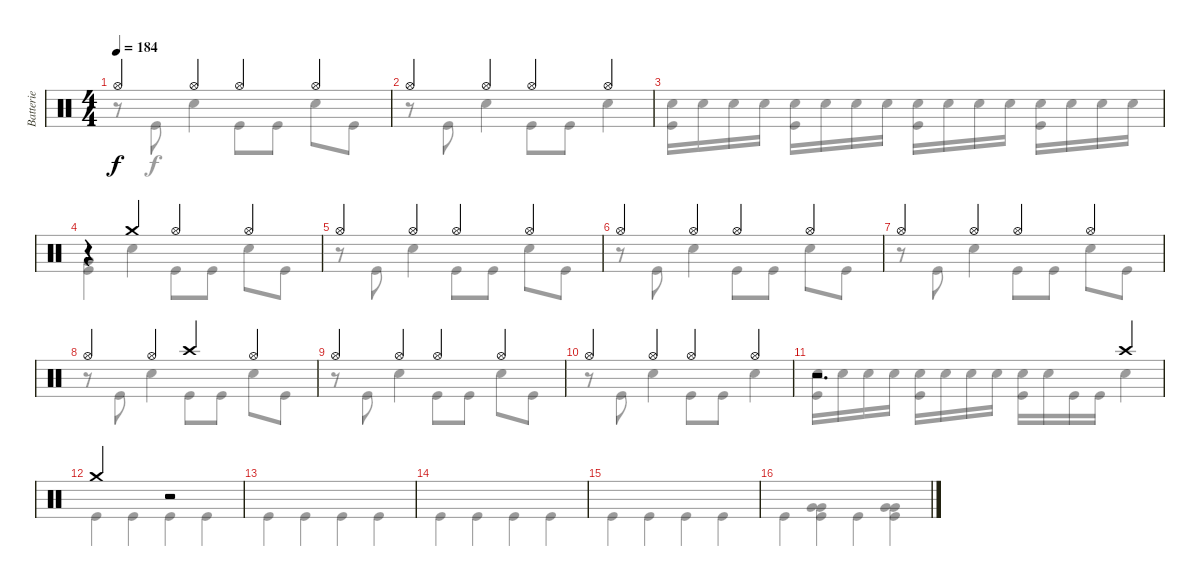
\track ("Batterie" "Batterie") {instrument percussion}
\staff {score}
\articulation defaults
\voice
\ts (4 4)
\tempo 184
\clef neutral
\ks c "Hi-Hat (open)".4{dy f} "Hi-Hat (open)".4 "Hi-Hat (open)".4 "Hi-Hat (open)".4
|
"Hi-Hat (open)".4 "Hi-Hat (open)".4 "Hi-Hat (open)".4 "Hi-Hat (open)".4 |
|
r.4 "Crash medium (hit)".4 "Hi-Hat (open)".4 "Hi-Hat (open)".4 |
"Hi-Hat (open)".4 "Hi-Hat (open)".4 "Hi-Hat (open)".4 "Hi-Hat (open)".4 |
"Hi-Hat (open)".4 "Hi-Hat (open)".4 "Hi-Hat (open)".4 "Hi-Hat (open)".4 |
"Hi-Hat (open)".4 "Hi-Hat (open)".4 "Hi-Hat (open)".4 "Hi-Hat (open)".4 |
"Hi-Hat (open)".4 "Hi-Hat (open)".4 "Crash high (hit)".4 "Hi-Hat (open)".4 |
"Hi-Hat (open)".4 "Hi-Hat (open)".4 "Hi-Hat (open)".4 "Hi-Hat (open)".4 |
"Hi-Hat (open)".4 "Hi-Hat (open)".4 "Hi-Hat (open)".4 "Hi-Hat (open)".4 |
r.2{d} "Crash high (hit)".4 |
"Crash medium (hit)".2 r.2 |
|
|
|
\voice
\clef neutral
\ottava regular
\simile none
\ks c
r.8{dy f} "Kick (hit)".8 "Snare (hit) 2".4 "Kick (hit)".8 "Kick (hit)".8 "Snare (hit) 2".8 "Kick (hit)".8 |
r.8 "Kick (hit)".8 "Snare (hit) 2".4 "Kick (hit)".8 "Kick (hit)".8 "Snare (hit) 2".4 |
("Snare (hit) 2" "Kick (hit)").16 "Snare (hit) 2".16 "Snare (hit) 2".16 "Snare (hit) 2".16 ("Snare (hit) 2" "Kick (hit)").16 "Snare (hit) 2".16 "Snare (hit) 2".16 "Snare (hit) 2".16 ("Snare (hit) 2" "Kick (hit)").16 "Snare (hit) 2".16 "Snare (hit) 2".16 "Snare (hit) 2".16 ("Snare (hit) 2" "Kick (hit)").16 "Snare (hit) 2".16 "Snare (hit) 2".16 "Snare (hit) 2".16 |
("Very Low Tom (hit)" "Kick (hit)").4 "Snare (hit) 2".4 "Kick (hit)".8 "Kick (hit)".8 "Snare (hit) 2".8 "Kick (hit)".8 |
r.8 "Kick (hit)".8 "Snare (hit) 2".4 "Kick (hit)".8 "Kick (hit)".8 "Snare (hit) 2".8 "Kick (hit)".8 |
r.8 "Kick (hit)".8 "Snare (hit) 2".4 "Kick (hit)".8 "Kick (hit)".8 "Snare (hit) 2".8 "Kick (hit)".8 |
r.8 "Kick (hit)".8 "Snare (hit) 2".4 "Kick (hit)".8 "Kick (hit)".8 "Snare (hit) 2".8 "Kick (hit)".8 |
r.8 "Kick (hit)".8 "Snare (hit) 2".4 "Kick (hit)".8 "Kick (hit)".8 "Snare (hit) 2".8 "Kick (hit)".8 |
r.8 "Kick (hit)".8 "Snare (hit) 2".4 "Kick (hit)".8 "Kick (hit)".8 "Snare (hit) 2".8 "Kick (hit)".8 |
r.8 "Kick (hit)".8 "Snare (hit) 2".4 "Kick (hit)".8 "Kick (hit)".8 "Snare (hit) 2".4 |
("Snare (hit) 2" "Kick (hit)").16 "Snare (hit) 2".16 "Snare (hit) 2".16 "Snare (hit) 2".16 ("Snare (hit) 2" "Kick (hit)").16 "Snare (hit) 2".16 "Snare (hit) 2".16 "Snare (hit) 2".16 ("Snare (hit) 2" "Kick (hit)").16 "Snare (hit) 2".16 "Kick (hit)".16 "Kick (hit)".16 "Snare (hit) 2".4 |
"Kick (hit)".4 "Kick (hit)".4 "Kick (hit)".4 "Kick (hit)".4 |
"Kick (hit)".4 "Kick (hit)".4 "Kick (hit)".4 "Kick (hit)".4 |
"Kick (hit)".4 "Kick (hit)".4 "Kick (hit)".4 "Kick (hit)".4 |
"Kick (hit)".4 "Kick (hit)".4 "Kick (hit)".4 "Kick (hit)".4 |
"Kick (hit)".4 ("Very Low Tom (hit)" "Very Low Tom (hit)" "Kick (hit)").4 "Kick (hit)".4 ("Very Low Tom (hit)" "Very Low Tom (hit)" "Kick (hit)").4
